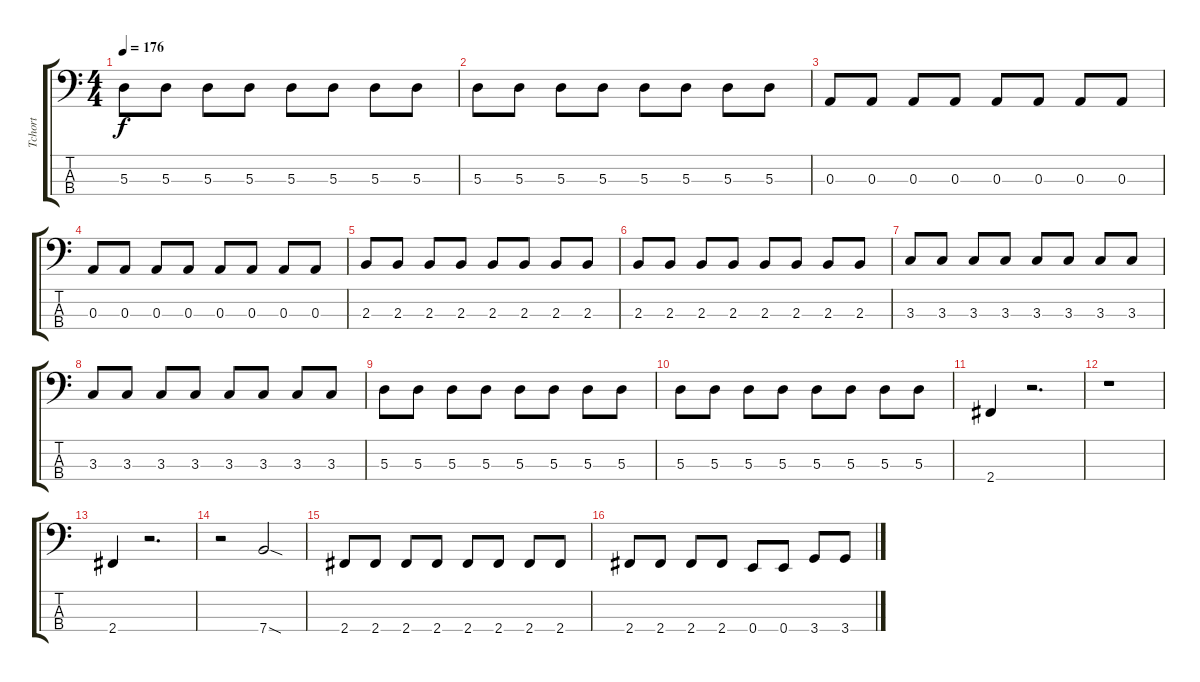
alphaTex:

\track ("Tchort" "Tchort") {instrument electricbasspick}
\staff {score tabs}
\tuning (G2 D2 A1 E1) {hide}
\ts (4 4)
\tempo 176
\clef f4
\ks c
5.3.8{dy f} 5.3.8 5.3.8 5.3.8 5.3.8 5.3.8 5.3.8 5.3.8 |
5.3.8 5.3.8 5.3.8 5.3.8 5.3.8 5.3.8 5.3.8 5.3.8 |
0.3.8 0.3.8 0.3.8 0.3.8 0.3.8 0.3.8 0.3.8 0.3.8 |
0.3.8 0.3.8 0.3.8 0.3.8 0.3.8 0.3.8 0.3.8 0.3.8 |
2.3.8 2.3.8 2.3.8 2.3.8 2.3.8 2.3.8 2.3.8 2.3.8 |
2.3.8 2.3.8 2.3.8 2.3.8 2.3.8 2.3.8 2.3.8 2.3.8 |
3.3.8 3.3.8 3.3.8 3.3.8 3.3.8 3.3.8 3.3.8 3.3.8 |
3.3.8 3.3.8 3.3.8 3.3.8 3.3.8 3.3.8 3.3.8 3.3.8 |
5.3.8 5.3.8 5.3.8 5.3.8 5.3.8 5.3.8 5.3.8 5.3.8 |
5.3.8 5.3.8 5.3.8 5.3.8 5.3.8 5.3.8 5.3.8 5.3.8 |
2.4.4 r.2{d} |
r.1 |
2.4.4 r.2{d} |
r.2 7.4{sod}.2 |
2.4.8 2.4.8 2.4.8 2.4.8 2.4.8 2.4.8 2.4.8 2.4.8 |
2.4.8 2.4.8 2.4.8 2.4.8 0.4.8 0.4.8 3.4.8 3.4.8
